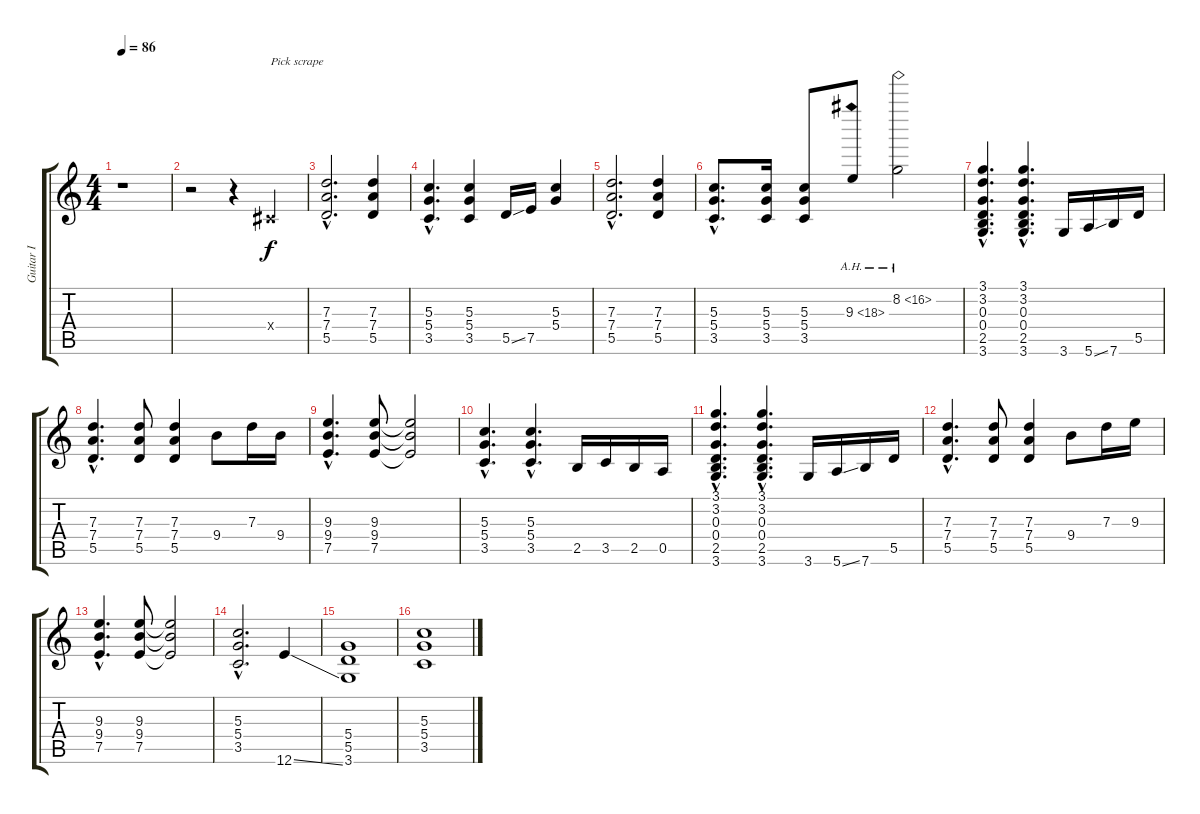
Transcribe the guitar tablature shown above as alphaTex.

\track ("Guitar I" "Guitar I") {instrument overdrivenguitar}
\staff {score tabs}
\tuning (E4 B3 G3 D3 A2 E2) {hide}
\ts (4 4)
\tempo 86
\clef g2
\ks c
r.1{dy f} |
r.2 r.4 -1.4{x}.4{txt "Pick scrape"} |
(7.3{hac} 7.4{hac} 5.5{hac}).2{d} (7.3 7.4 5.5).4 |
(5.3{hac} 5.4{hac} 3.5{hac}).4{d} (5.3 5.4 3.5).4 5.5{ss}.16 7.5.16 (5.3 5.4).4 |
(7.3{hac} 7.4{hac} 5.5{hac}).2{d} (7.3 7.4 5.5).4 |
(5.3{hac} 5.4{hac} 3.5{hac}).8{d} (5.3 5.4 3.5).16 (5.3 5.4 3.5).8 9.3{ah 9}.8 8.2{ah 8}.2 |
(3.1{hac} 3.2{hac} 0.3{hac} 0.4{hac} 2.5{hac} 3.6{hac}).4{d} (3.1{hac} 3.2{hac} 0.3{hac} 0.4{hac} 2.5{hac} 3.6{hac}).4{d} 3.6.16 5.6{ss}.16 7.6.16 5.5.16 |
(7.3{hac} 7.4{hac} 5.5{hac}).4{d} (7.3 7.4 5.5).8 (7.3 7.4 5.5).4 9.4.8 7.3.16 9.4.16 |
(9.3{hac} 9.4{hac} 7.5{hac}).4{d} (9.3 9.4 7.5).8 (9.3{t} 9.4{t} 7.5{t}).2 |
(5.3{hac} 5.4{hac} 3.5{hac}).4{d} (5.3{hac} 5.4{hac} 3.5{hac}).4{d} 2.5.16 3.5.16 2.5.16 0.5.16 |
(3.1{hac} 3.2{hac} 0.3{hac} 0.4{hac} 2.5{hac} 3.6{hac}).4{d} (3.1{hac} 3.2{hac} 0.3{hac} 0.4{hac} 2.5{hac} 3.6{hac}).4{d} 3.6.16 5.6{ss}.16 7.6.16 5.5.16 |
(7.3{hac} 7.4{hac} 5.5{hac}).4{d} (7.3 7.4 5.5).8 (7.3 7.4 5.5).4 9.4.8 7.3.16 9.3.16 |
(9.3{hac} 9.4{hac} 7.5{hac}).4{d} (9.3 9.4 7.5).8 (9.3{t} 9.4{t} 7.5{t}).2 |
(5.3{hac} 5.4{hac} 3.5{hac}).2{d} 12.6{ss}.4 |
(5.4 5.5 3.6).1 |
(5.3 5.4 3.5).1
